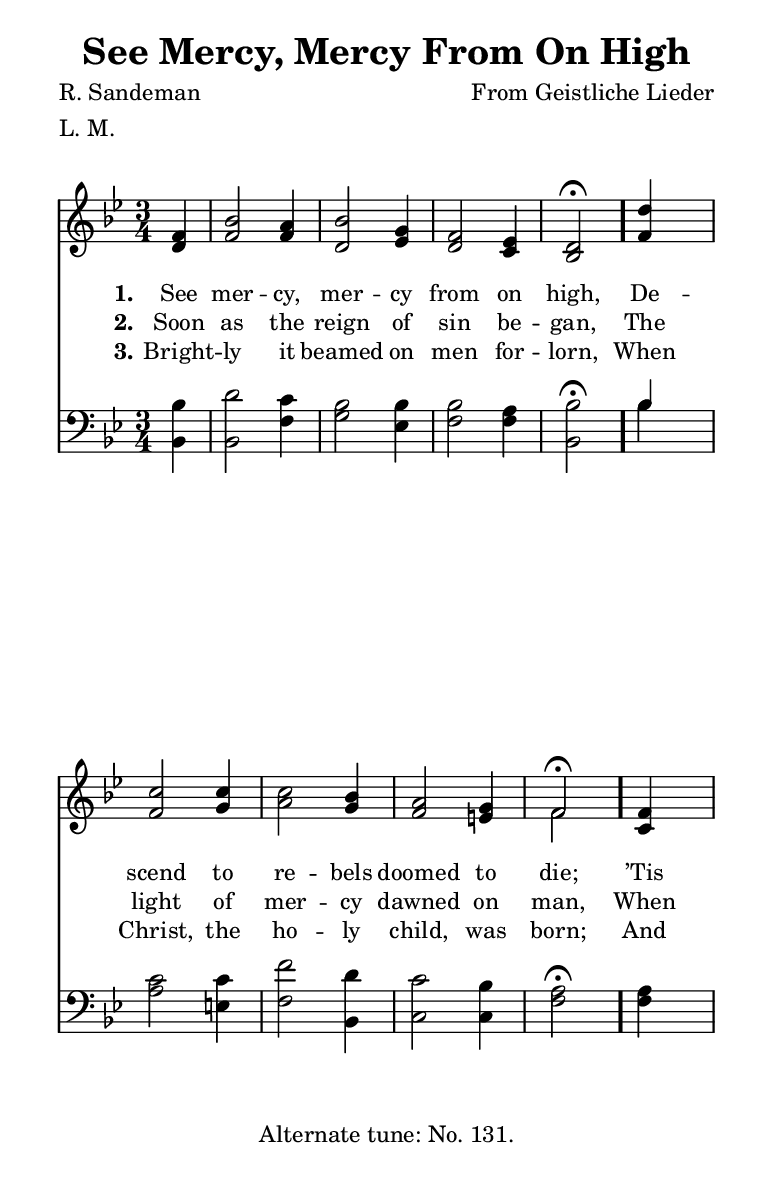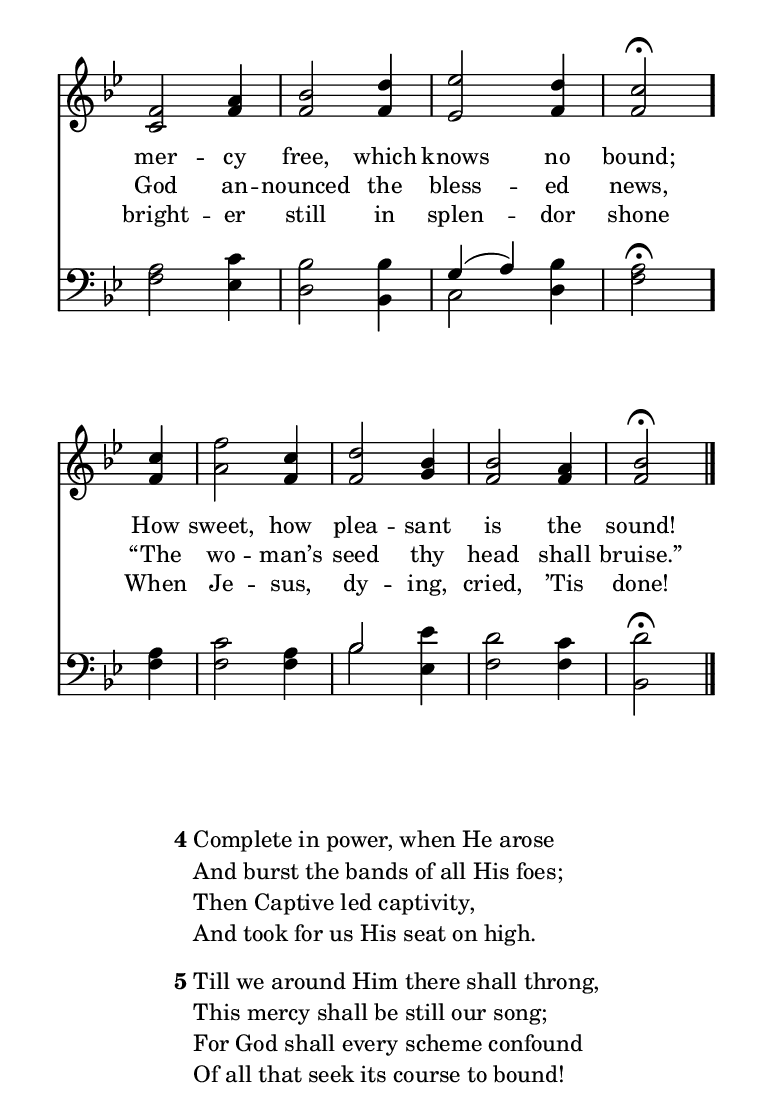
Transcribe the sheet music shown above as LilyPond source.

\include "common/global.ily"
\paper {
  \include "common/paper.ily"
  systems-per-page = #(cond (is-eogsized 3) (#t #f))
  oddFooterMarkup = \markup { \fill-line { \on-the-fly \first-page "Alternate tune: No. 131." } }
}

\header{
  hymnnumber = "116"
  title = "See Mercy, Mercy From On High"
  tunename = "Dusseldorf"
  meter = "L. M."
  poet = "R. Sandeman"
  composer = "From Geistliche Lieder"
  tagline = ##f
}

% for fermata in MIDI
ta = { \tempo 4=100 }
tb = { \tempo 4=50 }

patternAA = { \ta c4 | c2 c4 | c2 c4 | c2 c4 | \tb c2 \fermata }
patternAB = { \ta c4 | c2 c4 | c2 c4 | c2 c4 | \tb c2          }

patternBA = { \ta c4 | c2 c4 | c2 c4 | c4( c4) c4 | \tb c2     }

global = {
  \include "common/overrides.ily"
  \override Staff.TimeSignature.style = #'numbered
  \time 3/4
  \override Score.MetronomeMark.transparent = ##t % hide all fermata changes too
  \ta
  \key bes \major
  \partial 4
  \autoBeamOff
}

notesSoprano = {
\global
\relative c' {

  \changePitch \patternAA { f | bes a | bes g | f ees | d }
  \changePitch \patternAA { d' | c c | c bes | a g | f }
  \changePitch \patternAA { f | f a | bes d | ees d | c }
  \changePitch \patternAA { c | f c | d bes | bes a | bes }

  \bar "|."

}
}

notesAlto = {
\global
\relative e' {

  \changePitch \patternAB { d | f f | d ees | d c | bes }
  \changePitch \patternAB { f' | f g | a g | f e | f }
  \changePitch \patternAB { c | c f | f f | ees f | f }
  \changePitch \patternAB { f | a f | f g | f f | f }

}
}

notesTenor = {
\global
\relative a {

  \changePitch \patternAB { bes | d c | bes bes | bes a | bes }
  \changePitch \patternAB { bes | c c | f d | c bes | a }
  \changePitch \patternBA { a | a c | bes bes | g( a) bes | a }
  \changePitch \patternAB { a | c a | bes ees | d c | d }

}
}

notesBass = {
\global
\relative f, {

  \changePitch \patternAA { bes | bes f' | g ees | f f | bes, }
  \changePitch \patternAA { bes' | a e | f bes, | c c | f }
  \changePitch \patternAA { f | f ees | d bes | c d | f }
  \changePitch \patternAA { f | f f | bes ees, | f f | bes, }

}
}

wordsA = \lyricmode {
\set stanza = "1."

See mer -- cy, mer -- cy from on high, \bar "."
De -- scend to re -- bels doomed to die; \bar "."
’Tis mer -- cy free, which knows no bound; \bar "."
How sweet, how plea -- sant is the sound! \bar "."

}

wordsB = \lyricmode {
\set stanza = "2."

Soon as the reign of sin be -- gan,
The light of mer -- cy dawned on man,
When God an -- nounced the bless -- ed news,
“The wo -- man’s seed thy head shall bruise.”

}

wordsC = \lyricmode {
\set stanza = "3."

Bright -- ly it beamed on men for -- lorn,
When Christ, the ho -- ly child, was born;
And bright -- er still in splen -- dor shone
When Je -- sus, dy -- ing, cried, ’Tis done!

}

wordsD = \markuplist {

\line { Complete in power, when He arose }
\line { And burst the bands of all His foes; }
\line { Then Captive led captivity, }
\line { And took for us His seat on high. }

}

wordsE = \markuplist {

\line { Till we around Him there shall throng, }
\line { This mercy shall be still our song; }
\line { For God shall every scheme confound }
\line { Of all that seek its course to bound! }

}

\score {
  \context ChoirStaff <<
    \context Staff = upper <<
      \set Staff.autoBeaming = ##f
      \set ChoirStaff.systemStartDelimiter = #'SystemStartBar
      \set ChoirStaff.printPartCombineTexts = ##f
      \partcombine #'(2 . 9) \notesSoprano \notesAlto
      \context NullVoice = sopranos { \voiceOne << \notesSoprano >> }
      \context NullVoice = altos { \voiceTwo << \notesAlto >> }
      \context Lyrics = one   \lyricsto sopranos \wordsA
      \context Lyrics = two   \lyricsto sopranos \wordsB
      \context Lyrics = three \lyricsto sopranos \wordsC
    >>
    \context Staff = men <<
      \set Staff.autoBeaming = ##f
      \clef bass
      \set ChoirStaff.printPartCombineTexts = ##f
      \partcombine #'(2 . 9) \notesTenor \notesBass
      \context NullVoice = tenors { \voiceOne << \notesTenor >> }
      \context NullVoice = basses { \voiceTwo << \notesBass >> }
    >>
  >>
  \layout {
    \include "common/layout.ily"
  }
  \midi{
    \include "common/midi.ily"
  }
}

\noPageBreak

\markup { \fill-line { \column {
  \line{ \bold 4 \column { \wordsD } } \combine \null \vspace #0.4
  \line{ \bold 5 \column { \wordsE } } \combine \null \vspace #0.4
} } }

\version "2.19.49"  % necessary for upgrading to future LilyPond versions.

% vi:set et ts=2 sw=2 ai nocindent syntax=lilypond:
